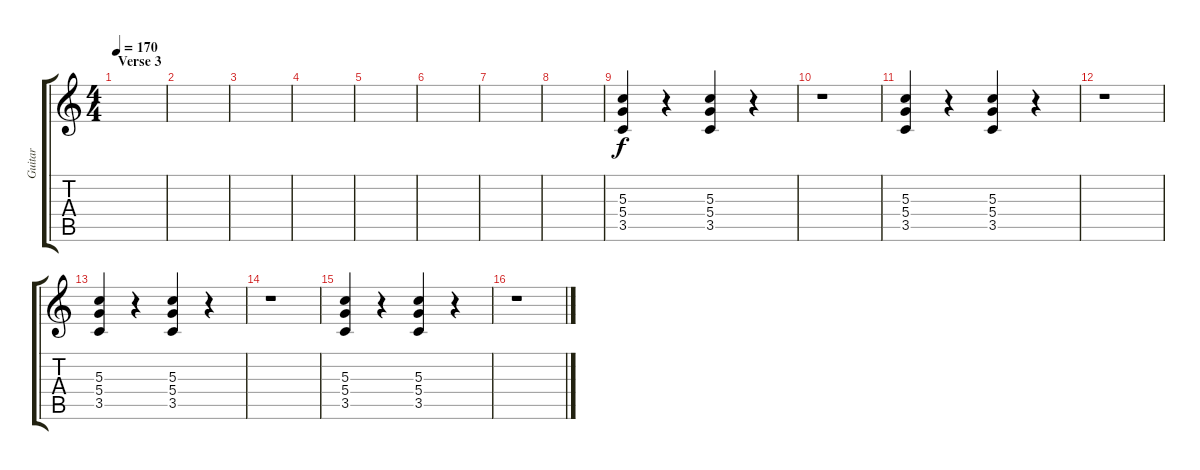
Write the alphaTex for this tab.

\track ("Guitar" "Guitar") {instrument distortionguitar}
\staff {score tabs}
\tuning (E4 B3 G3 D3 A2 E2) {hide}
\ts (4 4)
\section ("" "Verse 3")
\tempo 170
\clef g2
\ks c
|
|
|
|
|
|
|
|
(5.3 5.4 3.5).4{volume 13} r.4 (5.3 5.4 3.5).4 r.4 |
r.1 |
(5.3 5.4 3.5).4 r.4 (5.3 5.4 3.5).4 r.4 |
r.1 |
(5.3 5.4 3.5).4 r.4 (5.3 5.4 3.5).4 r.4 |
r.1 |
(5.3 5.4 3.5).4 r.4 (5.3 5.4 3.5).4 r.4 |
r.1
